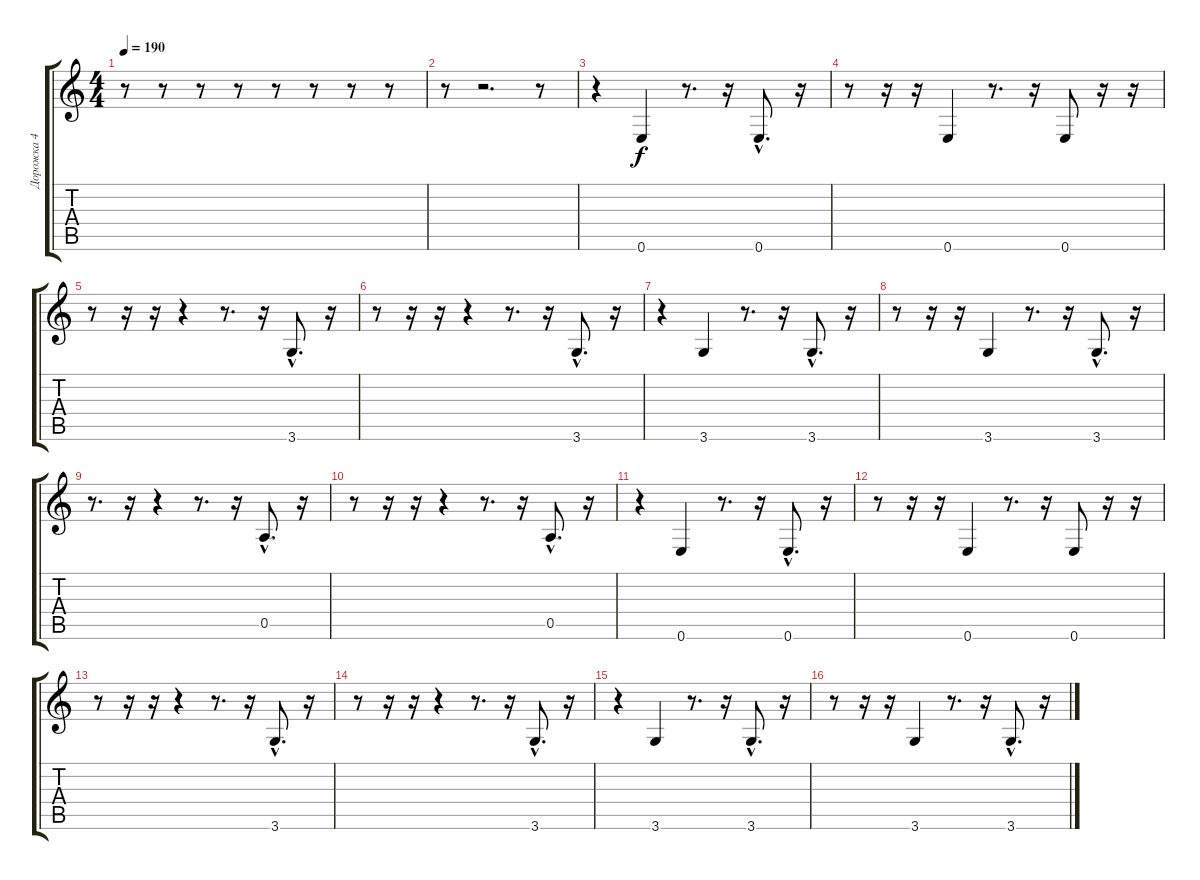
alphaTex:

\track ("Дорожка 4" "Дорожка 4") {instrument electricbasspick}
\staff {score tabs}
\tuning (E4 B3 G3 D3 A2 E2) {hide}
\ts (4 4)
\tempo 190
\clef g2
\ks c
r.8{dy f} r.8 r.8 r.8 r.8 r.8 r.8 r.8 |
r.8 r.2{d} r.8 |
r.4 0.6.4 r.8{d} r.16 0.6{hac}.8{d} r.16 |
r.8 r.16 r.16 0.6.4 r.8{d} r.16 0.6.8 r.16 r.16 |
r.8 r.16 r.16 r.4 r.8{d} r.16 3.6{hac}.8{d} r.16 |
r.8 r.16 r.16 r.4 r.8{d} r.16 3.6{hac}.8{d} r.16 |
r.4 3.6.4 r.8{d} r.16 3.6{hac}.8{d} r.16 |
r.8 r.16 r.16 3.6.4 r.8{d} r.16 3.6{hac}.8{d} r.16 |
r.8{d} r.16 r.4 r.8{d} r.16 0.5{hac}.8{d} r.16 |
r.8 r.16 r.16 r.4 r.8{d} r.16 0.5{hac}.8{d} r.16 |
r.4 0.6.4 r.8{d} r.16 0.6{hac}.8{d} r.16 |
r.8 r.16 r.16 0.6.4 r.8{d} r.16 0.6.8 r.16 r.16 |
r.8 r.16 r.16 r.4 r.8{d} r.16 3.6{hac}.8{d} r.16 |
r.8 r.16 r.16 r.4 r.8{d} r.16 3.6{hac}.8{d} r.16 |
r.4 3.6.4 r.8{d} r.16 3.6{hac}.8{d} r.16 |
r.8 r.16 r.16 3.6.4 r.8{d} r.16 3.6{hac}.8{d} r.16
